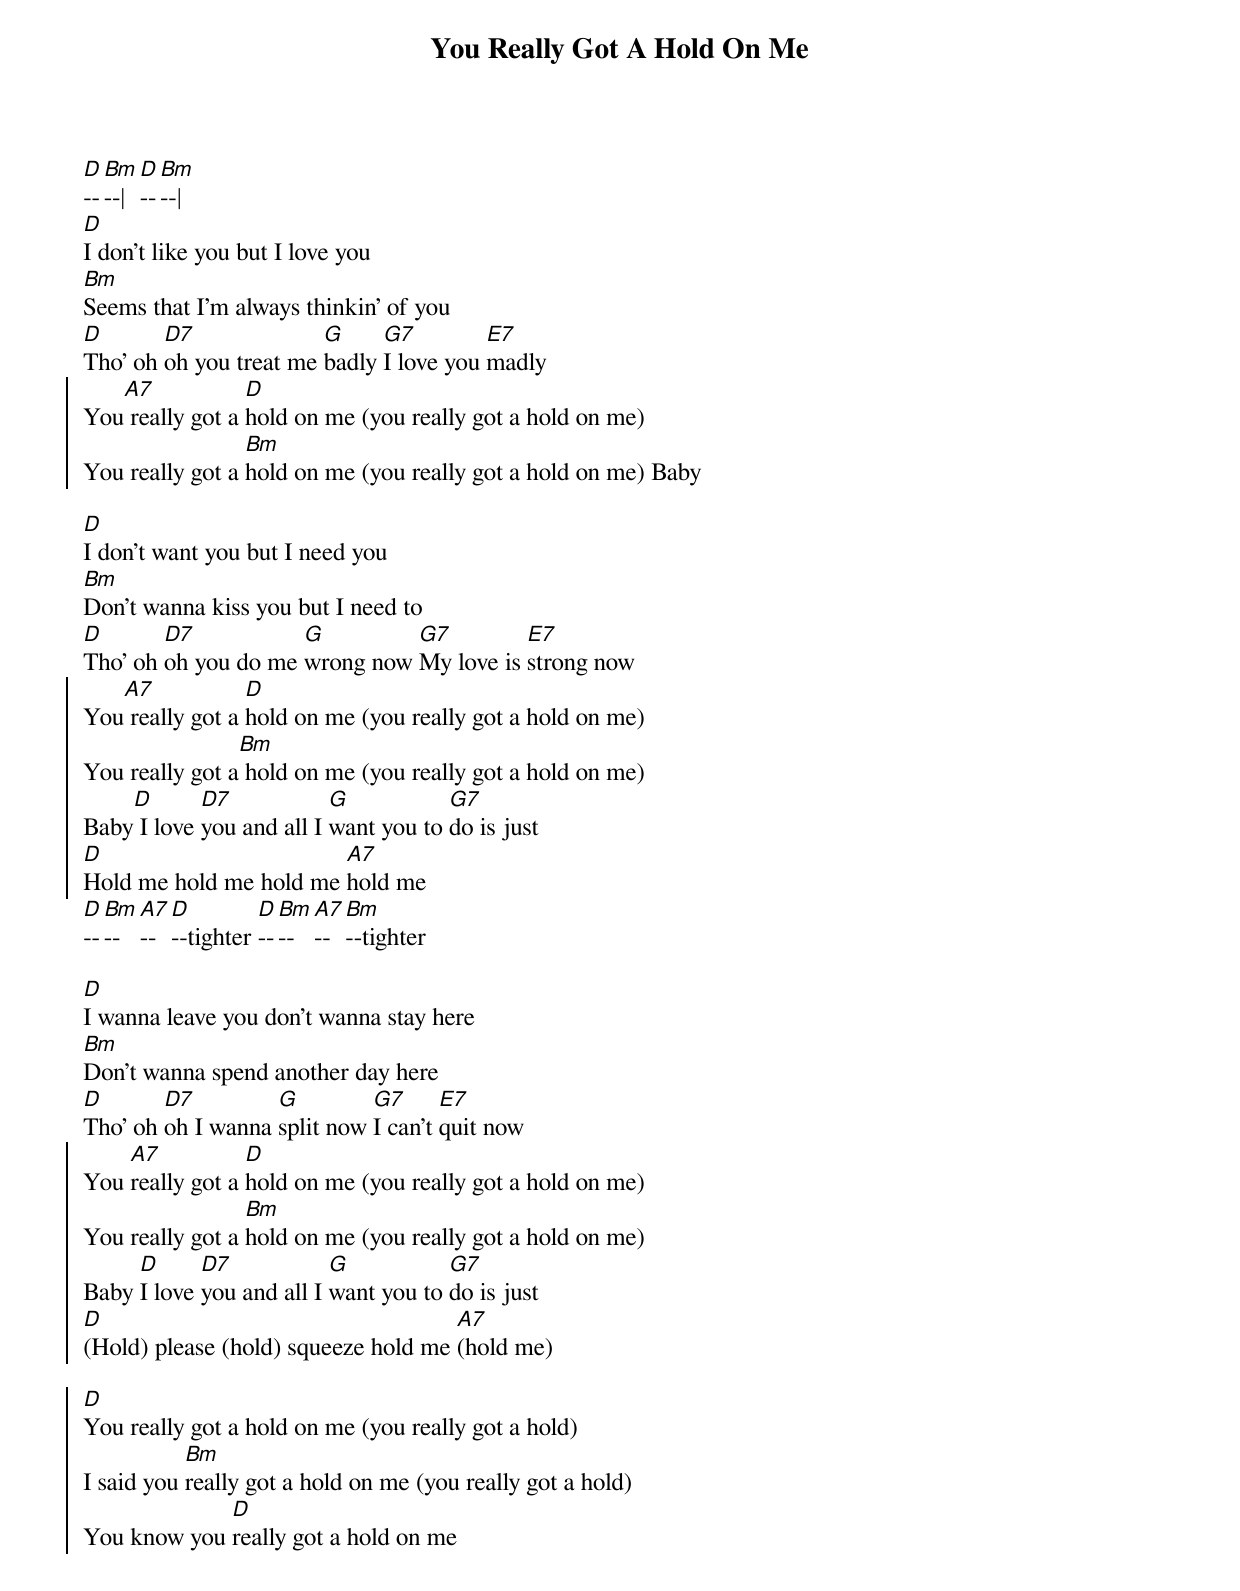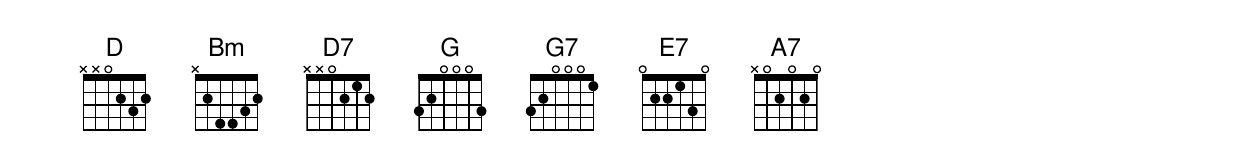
{t: You Really Got A Hold On Me }
[D]--[Bm]--|[D]--[Bm]--|
[D]I don't like you but I love you
[Bm]Seems that I'm always thinkin' of you
[D]Tho' oh [D7]oh you treat me [G]badly [G7]I love you [E7]madly
{soc}
You[A7] really got a [D]hold on me (you really got a hold on me)
You really got a [Bm]hold on me (you really got a hold on me) Baby
{eoc}

[D]I don't want you but I need you
[Bm]Don't wanna kiss you but I need to
[D]Tho' oh [D7]oh you do me [G]wrong now [G7]My love is [E7]strong now
{soc}
You[A7] really got a [D]hold on me (you really got a hold on me)
You really got a[Bm] hold on me (you really got a hold on me)
Baby[D] I love [D7]you and all I [G]want you to [G7]do is just
[D]Hold me hold me hold me [A7]hold me
{eoc}
[D]--[Bm]--[A7]--[D]--tighter [D]--[Bm]--[A7]--[Bm]--tighter

[D]I wanna leave you don't wanna stay here
[Bm]Don't wanna spend another day here
[D]Tho' oh [D7]oh I wanna [G]split now [G7]I can't [E7]quit now
{soc}
You [A7]really got a [D]hold on me (you really got a hold on me)
You really got a [Bm]hold on me (you really got a hold on me)
Baby [D]I love [D7]you and all I [G]want you to [G7]do is just
[D](Hold) please (hold) squeeze hold me [A7](hold me)

[D]You really got a hold on me (you really got a hold)
I said you [Bm]really got a hold on me (you really got a hold)
You know you [D]really got a hold on me
{eoc}
